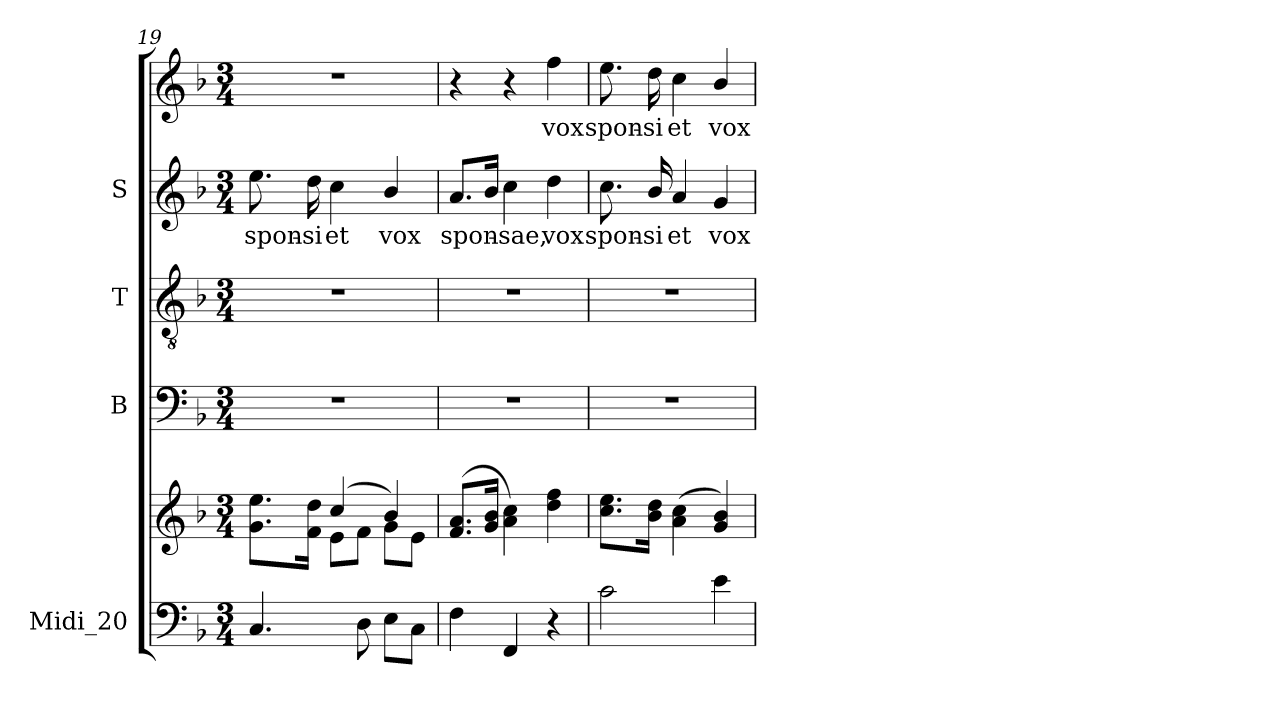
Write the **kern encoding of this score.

**kern	**kern	**kern	**kern	**kern	**text	**kern	**text
*part4	*part4	*part3	*part2	*part1	*part1	*part1	*part1
*staff6	*staff5	*staff4	*staff3	*staff2	*staff2	*staff1	*staff1
*I"Midi_20	*	*I"B	*I"T	*I"S	*	*	*
*	*	*I'B	*I'T	*I'S	*	*	*
*clefF4	*clefG2	*clefF4	*clefGv2	*clefG2	*	*clefG2	*
*k[b-]	*k[b-]	*k[b-]	*k[b-]	*k[b-]	*	*k[b-]	*
*F:	*F:	*F:	*F:	*F:	*	*F:	*
*M3/4	*M3/4	*M3/4	*M3/4	*M3/4	*	*M3/4	*
=19	=19	=19	=19	=19	=19	=19	=19
*	*^	*	*	*	*	*	*
!	!	!	!	!	!	!LO:LY:b	!LO:N:vis=1	!
4.C	8.g 8.eeL	4ryy	2.r	2.r	8.ee	spon-	2.r	.
!	!	!	!	!	!	!LO:LY:b	!	!
.	16f 16ddJ	.	.	.	16dd	-si	.	.
!	!	!	!	!	!	!LO:LY:b	!	!
.	(>4cc/	8e\L	.	.	4cc	et	.	.
8D	.	8f\J	.	.	.	.	.	.
!	!	!	!	!	!	!LO:LY:b	!	!
8EL	4b-/)	8g\L	.	.	4b-/	vox	.	.
8CJ	.	8e\J	.	.	.	.	.	.
=20	=20	=20	=20	=20	=20	=20	=20	=20
!	!	!	!	!	!	!LO:LY:b	!	!
*	*v	*v	*	*	*	*	*	*
4F	(<8.f 8.aL	2.r	2.r	8.aL	spon-	4r	.
.	16g 16b-J	.	.	16b-J	.	.	.
!	!	!	!	!	!LO:LY:b	!	!
4FF	4a 4cc)	.	.	4cc	sae,	4r	.
!	!	!	!	!	!LO:LY:b	!	!LO:LY:b
4r	4dd 4ff	.	.	4dd	vox	4ff	vox
=21	=21	=21	=21	=21	=21	=21	=21
!	!	!	!	!	!LO:LY:b	!	!LO:LY:b
2c	8.cc 8.eeL	2.r	2.r	8.cc	spon-	8.ee	spon-
!	!	!	!	!	!LO:LY:b	!	!LO:LY:b
.	16b- 16ddJ	.	.	16b-/	-si	16dd	-si
!	!	!	!	!	!LO:LY:b	!	!LO:LY:b
.	(<4a 4cc	.	.	4a	et	4cc	et
!	!	!	!	!	!LO:LY:b	!	!LO:LY:b
4e	4g/ 4b-/)	.	.	4g	vox	4b-/	vox
=	=	=	=	=	=	=	=
*-	*-	*-	*-	*-	*-	*-	*-
